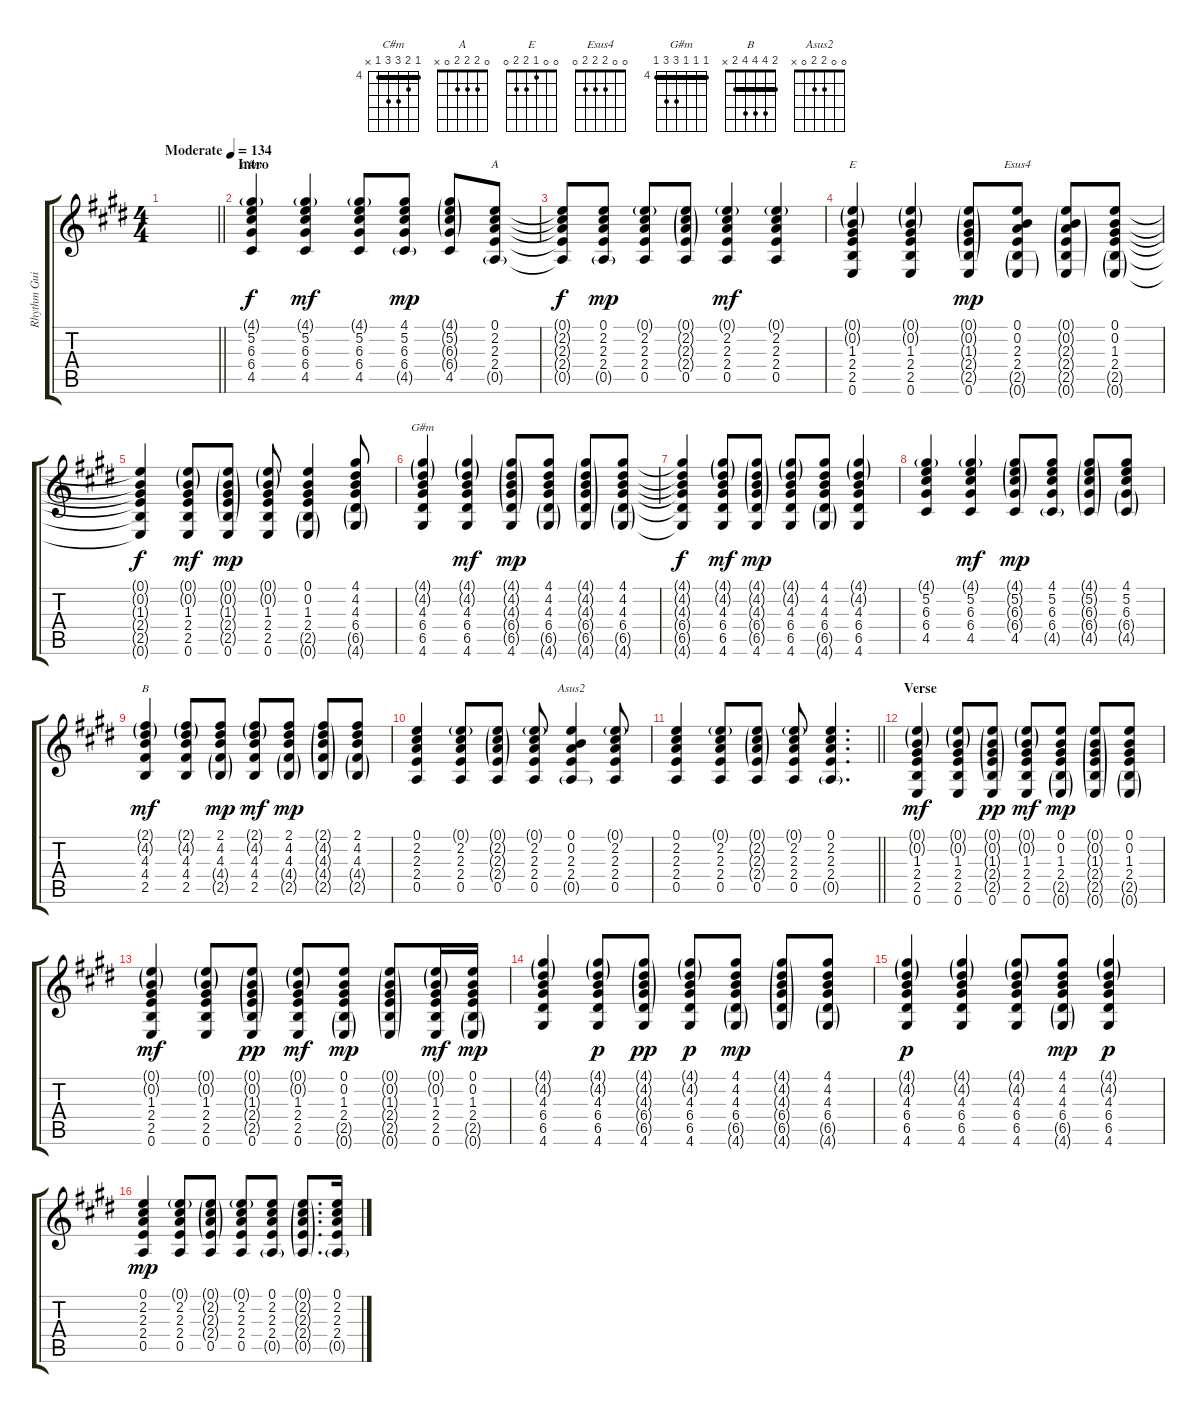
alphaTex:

\track ("Rhythm Guitar 1" "Rhythm Gui") {instrument acousticguitarsteel}
\staff {score tabs}
\tuning (E4 B3 G3 D3 A2 E2) {hide}
\chord ("C#m" 4 5 6 6 4 x) {firstfret 4 barre 4}
\chord ("A" 0 2 2 2 0 x)
\chord ("E" 0 0 1 2 2 0)
\chord ("Esus4" 0 0 2 2 2 0)
\chord ("G#m" 4 4 4 6 6 4) {firstfret 4 barre 4}
\chord ("B" 2 4 4 4 2 x) {barre 2}
\chord ("Asus2" 0 0 2 2 0 x)
\ts (4 4)
\tempo (134 "Moderate")
\clef g2
\barLineRight lightlight
\ks e
|
\section ("" "Intro")
(4.1{g} 5.2 6.3 6.4 4.5).4{ch "C#m"} (4.1{g} 5.2 6.3 6.4 4.5).4{dy mf} (4.1{g} 5.2 6.3 6.4 4.5).8 (4.1 5.2 6.3 6.4 4.5{g}).8{dy mp} (4.1{g} 5.2{g} 6.3{g} 6.4{g} 4.5).8 (0.1 2.2 2.3 2.4 0.5{g}).8{ch "A"} |
(0.1{t} 2.2{t} 2.3{t} 2.4{t} 0.5{t}).8{dy f} (0.1 2.2 2.3 2.4 0.5{g}).8{dy mp} (0.1{g} 2.2 2.3 2.4 0.5).8 (0.1{g} 2.2{g} 2.3{g} 2.4{g} 0.5).8 (0.1{g} 2.2 2.3 2.4 0.5).4{dy mf} (0.1{g} 2.2 2.3 2.4 0.5).4 |
(0.1{g} 0.2{g} 1.3 2.4 2.5 0.6).4{ch "E"} (0.1{g} 0.2{g} 1.3 2.4 2.5 0.6).4 (0.1{g} 0.2{g} 1.3{g} 2.4{g} 2.5{g} 0.6).8{dy mp} (0.1 0.2 2.3 2.4 2.5{g} 0.6{g}).8{ch "Esus4"} (0.1{g} 0.2{g} 2.3{g} 2.4{g} 2.5{g} 0.6{g}).8 (0.1 0.2 1.3 2.4 2.5{g} 0.6{g}).8 |
(0.1{t} 0.2{t} 1.3{t} 2.4{t} 2.5{t} 0.6{t}).4{dy f} (0.1{g} 0.2{g} 1.3 2.4 2.5 0.6).8{dy mf} (0.1{g} 0.2{g} 1.3{g} 2.4{g} 2.5{g} 0.6).8{dy mp} (0.1{g} 0.2{g} 1.3 2.4 2.5 0.6).8 (0.1 0.2 1.3 2.4 2.5{g} 0.6{g}).4 (4.1 4.2 4.3 6.4 6.5{g} 4.6{g}).8 |
(4.1{g} 4.2{g} 4.3 6.4 6.5 4.6).4{ch "G#m"} (4.1{g} 4.2{g} 4.3 6.4 6.5 4.6).4{dy mf} (4.1{g} 4.2{g} 4.3{g} 6.4{g} 6.5{g} 4.6).8{dy mp} (4.1 4.2 4.3 6.4 6.5{g} 4.6{g}).8 (4.1{g} 4.2{g} 4.3{g} 6.4{g} 6.5{g} 4.6{g}).8 (4.1 4.2 4.3 6.4 6.5{g} 4.6{g}).8 |
(4.1{t} 4.2{t} 4.3{t} 6.4{t} 6.5{t} 4.6{t}).4{dy f} (4.1{g} 4.2{g} 4.3 6.4 6.5 4.6).8{dy mf} (4.1{g} 4.2{g} 4.3{g} 6.4{g} 6.5{g} 4.6).8{dy mp} (4.1{g} 4.2{g} 4.3 6.4 6.5 4.6).8 (4.1 4.2 4.3 6.4 6.5{g} 4.6{g}).8 (4.1{g} 4.2{g} 4.3 6.4 6.5 4.6).4 |
(4.1{g} 5.2 6.3 6.4 4.5).4 (4.1{g} 5.2 6.3 6.4 4.5).4{dy mf} (4.1{g} 5.2{g} 6.3{g} 6.4{g} 4.5).8{dy mp} (4.1 5.2 6.3 6.4 4.5{g}).8 (4.1{g} 5.2{g} 6.3{g} 6.4{g} 4.5{g}).8 (4.1 5.2 6.3 6.4{g} 4.5{g}).8 |
(2.1{g} 4.2{g} 4.3 4.4 2.5).4{ch "B" dy mf} (2.1{g} 4.2{g} 4.3 4.4 2.5).8 (2.1 4.2 4.3 4.4{g} 2.5{g}).8{dy mp} (2.1{g} 4.2{g} 4.3 4.4 2.5).8{dy mf} (2.1 4.2 4.3 4.4{g} 2.5{g}).8{dy mp} (2.1{g} 4.2{g} 4.3{g} 4.4{g} 2.5{g}).8 (2.1 4.2 4.3 4.4{g} 2.5{g}).8 |
(0.1 2.2 2.3 2.4 0.5).4 (0.1{g} 2.2 2.3 2.4 0.5).8 (0.1{g} 2.2{g} 2.3{g} 2.4{g} 0.5).8 (0.1{g} 2.2 2.3 2.4 0.5).8 (0.1 0.2 2.3 2.4 0.5{g}).4{ch "Asus2"} (0.1{g} 2.2 2.3 2.4 0.5).8 |
\barLineRight lightlight
(0.1 2.2 2.3 2.4 0.5).4 (0.1{g} 2.2 2.3 2.4 0.5).8 (0.1{g} 2.2{g} 2.3{g} 2.4{g} 0.5).8 (0.1{g} 2.2 2.3 2.4 0.5).8 (0.1 2.2 2.3 2.4 0.5{g}).4{d} |
\section ("" "Verse")
(0.1{g} 0.2{g} 1.3 2.4 2.5 0.6).4{dy mf} (0.1{g} 0.2{g} 1.3 2.4 2.5 0.6).8 (0.1{g} 0.2{g} 1.3{g} 2.4{g} 2.5{g} 0.6).8{dy pp} (0.1{g} 0.2{g} 1.3 2.4 2.5 0.6).8{dy mf} (0.1 0.2 1.3 2.4 2.5{g} 0.6{g}).8{dy mp} (0.1{g} 0.2{g} 1.3{g} 2.4{g} 2.5{g} 0.6{g}).8 (0.1 0.2 1.3 2.4 2.5{g} 0.6{g}).8 |
(0.1{g} 0.2{g} 1.3 2.4 2.5 0.6).4{dy mf} (0.1{g} 0.2{g} 1.3 2.4 2.5 0.6).8 (0.1{g} 0.2{g} 1.3{g} 2.4{g} 2.5{g} 0.6).8{dy pp} (0.1{g} 0.2{g} 1.3 2.4 2.5 0.6).8{dy mf} (0.1 0.2 1.3 2.4 2.5{g} 0.6{g}).8{dy mp} (0.1{g} 0.2{g} 1.3{g} 2.4{g} 2.5{g} 0.6{g}).8 (0.1{g} 0.2{g} 1.3 2.4 2.5 0.6).16{dy mf} (0.1 0.2 1.3 2.4 2.5{g} 0.6{g}).16{dy mp} |
(4.1{g} 4.2{g} 4.3 6.4 6.5 4.6).4 (4.1{g} 4.2{g} 4.3 6.4 6.5 4.6).8{dy p} (4.1{g} 4.2{g} 4.3{g} 6.4{g} 6.5{g} 4.6).8{dy pp} (4.1{g} 4.2{g} 4.3 6.4 6.5 4.6).8{dy p} (4.1 4.2 4.3 6.4 6.5{g} 4.6{g}).8{dy mp} (4.1{g} 4.2{g} 4.3{g} 6.4{g} 6.5{g} 4.6{g}).8 (4.1 4.2 4.3 6.4 6.5{g} 4.6{g}).8 |
(4.1{g} 4.2{g} 4.3 6.4 6.5 4.6).4{dy p} (4.1{g} 4.2{g} 4.3 6.4 6.5 4.6).4 (4.1{g} 4.2{g} 4.3 6.4 6.5 4.6).8 (4.1 4.2 4.3 6.4 6.5{g} 4.6{g}).8{dy mp} (4.1{g} 4.2{g} 4.3 6.4 6.5 4.6).4{dy p} |
(0.1 2.2 2.3 2.4 0.5).4{dy mp} (0.1{g} 2.2 2.3 2.4 0.5).8 (0.1{g} 2.2{g} 2.3{g} 2.4{g} 0.5).8 (0.1{g} 2.2 2.3 2.4 0.5).8 (0.1 2.2 2.3 2.4 0.5{g}).8 (0.1{g} 2.2{g} 2.3{g} 2.4{g} 0.5{g}).8{d} (0.1 2.2 2.3 2.4 0.5{g}).16
